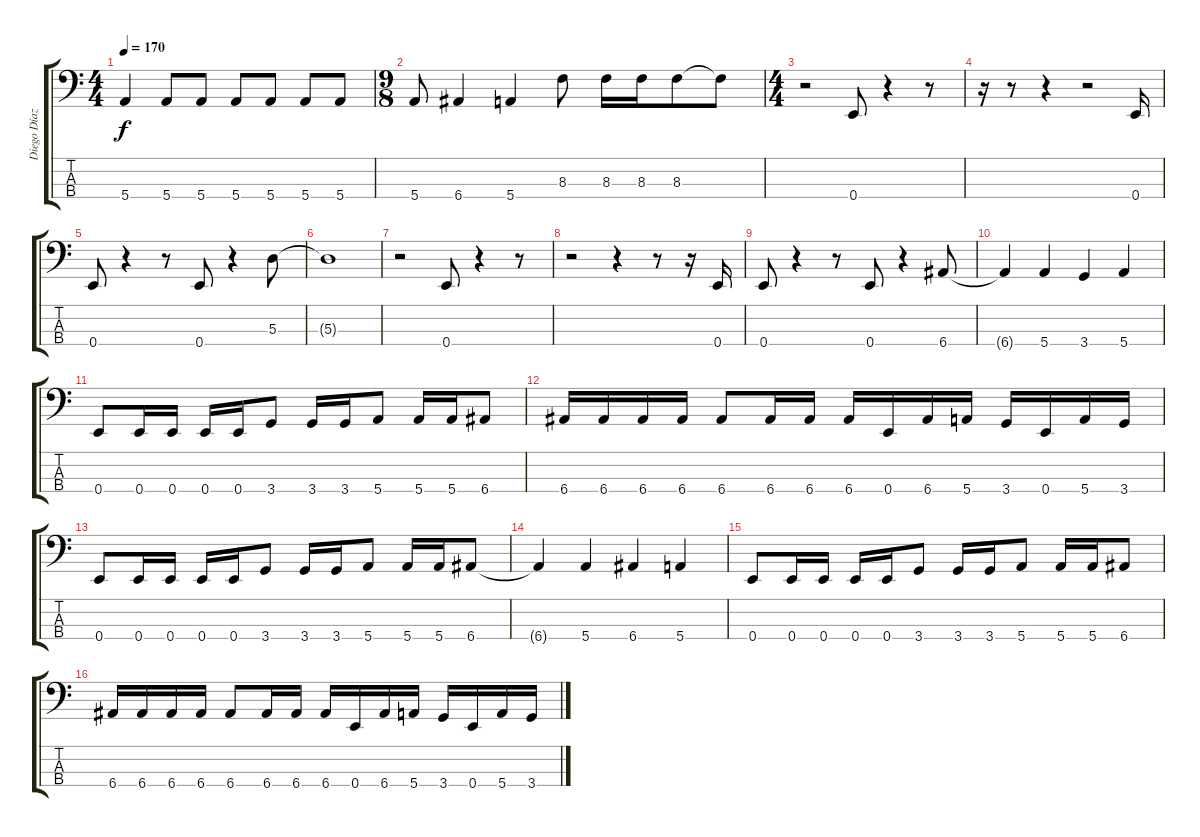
\track ("Diego Díaz" "Diego Díaz") {instrument electricbassfinger}
\staff {score tabs}
\tuning (G2 D2 A1 E1) {hide}
\ts (4 4)
\tempo 170
\clef f4
\ks c
5.4.4{dy f} 5.4.8 5.4.8 5.4.8 5.4.8 5.4.8 5.4.8 |
\ts (9 8)
5.4.8 6.4.4 5.4.4 8.3.8 8.3.16 8.3.16 8.3.8 8.3{t}.8 |
\ts (4 4)
r.2 0.4.8 r.4 r.8 |
r.16 r.8 r.4 r.2 0.4.16 |
0.4.8 r.4 r.8 0.4.8 r.4 5.3.8 |
5.3{t}.1 |
r.2 0.4.8 r.4 r.8 |
r.2 r.4 r.8 r.16 0.4.16 |
0.4.8 r.4 r.8 0.4.8 r.4 6.4.8 |
6.4{t}.4 5.4.4 3.4.4 5.4.4 |
0.4.8 0.4.16 0.4.16 0.4.16 0.4.16 3.4.8 3.4.16 3.4.16 5.4.8 5.4.16 5.4.16 6.4.8 |
6.4.16 6.4.16 6.4.16 6.4.16 6.4.8 6.4.16 6.4.16 6.4.16 0.4.16 6.4.16 5.4.16 3.4.16 0.4.16 5.4.16 3.4.16 |
0.4.8 0.4.16 0.4.16 0.4.16 0.4.16 3.4.8 3.4.16 3.4.16 5.4.8 5.4.16 5.4.16 6.4.8 |
6.4{t}.4 5.4.4 6.4.4 5.4.4 |
0.4.8 0.4.16 0.4.16 0.4.16 0.4.16 3.4.8 3.4.16 3.4.16 5.4.8 5.4.16 5.4.16 6.4.8 |
6.4.16 6.4.16 6.4.16 6.4.16 6.4.8 6.4.16 6.4.16 6.4.16 0.4.16 6.4.16 5.4.16 3.4.16 0.4.16 5.4.16 3.4.16
